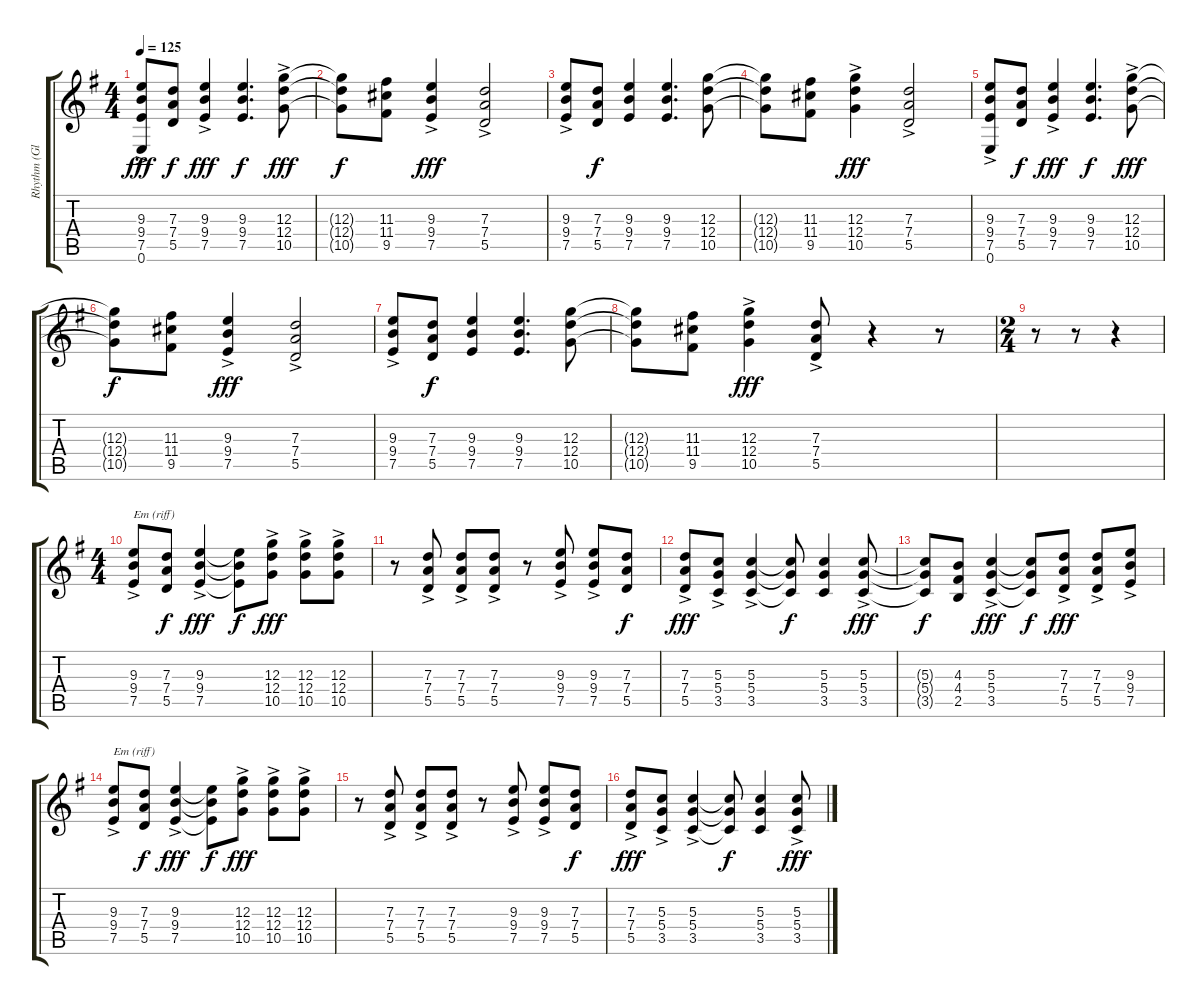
\track ("Rhythm (Glenn Tipton)" "Rhythm (Gl") {instrument distortionguitar}
\staff {score tabs}
\tuning (E4 B3 G3 D3 A2 E2) {hide}
\ts (4 4)
\tempo 125
\clef g2
\ks g
(9.3{ac} 9.4{ac} 7.5{ac} 0.6{ac}).8{dy fff} (7.3 7.4 5.5).8{dy f} (9.3{ac} 9.4{ac} 7.5{ac}).4{dy fff} (9.3 9.4 7.5).4{d dy f} (12.3{ac} 12.4{ac} 10.5{ac}).8{dy fff} |
(12.3{t} 12.4{t} 10.5{t}).8{dy f} (11.3 11.4 9.5).8 (9.3{ac} 9.4{ac} 7.5{ac}).4{dy fff} (7.3{ac} 7.4{ac} 5.5{ac}).2 |
(9.3{ac} 9.4{ac} 7.5{ac}).8 (7.3 7.4 5.5).8{dy f} (9.3 9.4 7.5).4 (9.3 9.4 7.5).4{d} (12.3 12.4 10.5).8 |
(12.3{t} 12.4{t} 10.5{t}).8 (11.3 11.4 9.5).8 (12.3{ac} 12.4{ac} 10.5{ac}).4{dy fff} (7.3{ac} 7.4{ac} 5.5{ac}).2 |
(9.3{ac} 9.4{ac} 7.5{ac} 0.6{ac}).8 (7.3 7.4 5.5).8{dy f} (9.3{ac} 9.4{ac} 7.5{ac}).4{dy fff} (9.3 9.4 7.5).4{d dy f} (12.3{ac} 12.4{ac} 10.5{ac}).8{dy fff} |
(12.3{t} 12.4{t} 10.5{t}).8{dy f} (11.3 11.4 9.5).8 (9.3{ac} 9.4{ac} 7.5{ac}).4{dy fff} (7.3{ac} 7.4{ac} 5.5{ac}).2 |
(9.3{ac} 9.4{ac} 7.5{ac}).8 (7.3 7.4 5.5).8{dy f} (9.3 9.4 7.5).4 (9.3 9.4 7.5).4{d} (12.3 12.4 10.5).8 |
(12.3{t} 12.4{t} 10.5{t}).8 (11.3 11.4 9.5).8 (12.3{ac} 12.4{ac} 10.5{ac}).4{dy fff} (7.3{ac} 7.4{ac} 5.5{ac}).8 r.4 r.8 |
\ts (2 4)
r.8 r.8 r.4 |
\ts (4 4)
(9.3{ac} 9.4{ac} 7.5{ac}).8{txt "Em (riff)"} (7.3 7.4 5.5).8{dy f} (9.3{ac} 9.4{ac} 7.5{ac}).4{dy fff} (9.3{t} 9.4{t} 7.5{t}).8{dy f} (12.3{ac} 12.4{ac} 10.5{ac}).8{dy fff} (12.3{ac} 12.4{ac} 10.5{ac}).8 (12.3{ac} 12.4{ac} 10.5{ac}).8 |
r.8 (7.3{ac} 7.4{ac} 5.5{ac}).8 (7.3{ac} 7.4{ac} 5.5{ac}).8 (7.3{ac} 7.4{ac} 5.5{ac}).8 r.8 (9.3{ac} 9.4{ac} 7.5{ac}).8 (9.3{ac} 9.4{ac} 7.5{ac}).8 (7.3 7.4 5.5).8{dy f} |
(7.3{ac} 7.4{ac} 5.5{ac}).8{dy fff} (5.3{ac} 5.4{ac} 3.5{ac}).8 (5.3{ac} 5.4{ac} 3.5{ac}).4 (5.3{t} 5.4{t} 3.5{t}).8{dy f} (5.3 5.4 3.5).4 (5.3{ac} 5.4{ac} 3.5{ac}).8{dy fff} |
(5.3{t} 5.4{t} 3.5{t}).8{dy f} (4.3 4.4 2.5).8 (5.3{ac} 5.4{ac} 3.5{ac}).4{dy fff} (5.3{t} 5.4{t} 3.5{t}).8{dy f} (7.3{ac} 7.4{ac} 5.5{ac}).8{dy fff} (7.3{ac} 7.4{ac} 5.5{ac}).8 (9.3{ac} 9.4{ac} 7.5{ac}).8 |
(9.3{ac} 9.4{ac} 7.5{ac}).8{txt "Em (riff)"} (7.3 7.4 5.5).8{dy f} (9.3{ac} 9.4{ac} 7.5{ac}).4{dy fff} (9.3{t} 9.4{t} 7.5{t}).8{dy f} (12.3{ac} 12.4{ac} 10.5{ac}).8{dy fff} (12.3{ac} 12.4{ac} 10.5{ac}).8 (12.3{ac} 12.4{ac} 10.5{ac}).8 |
r.8 (7.3{ac} 7.4{ac} 5.5{ac}).8 (7.3{ac} 7.4{ac} 5.5{ac}).8 (7.3{ac} 7.4{ac} 5.5{ac}).8 r.8 (9.3{ac} 9.4{ac} 7.5{ac}).8 (9.3{ac} 9.4{ac} 7.5{ac}).8 (7.3 7.4 5.5).8{dy f} |
(7.3{ac} 7.4{ac} 5.5{ac}).8{dy fff} (5.3{ac} 5.4{ac} 3.5{ac}).8 (5.3{ac} 5.4{ac} 3.5{ac}).4 (5.3{t} 5.4{t} 3.5{t}).8{dy f} (5.3 5.4 3.5).4 (5.3{ac} 5.4{ac} 3.5{ac}).8{dy fff}
